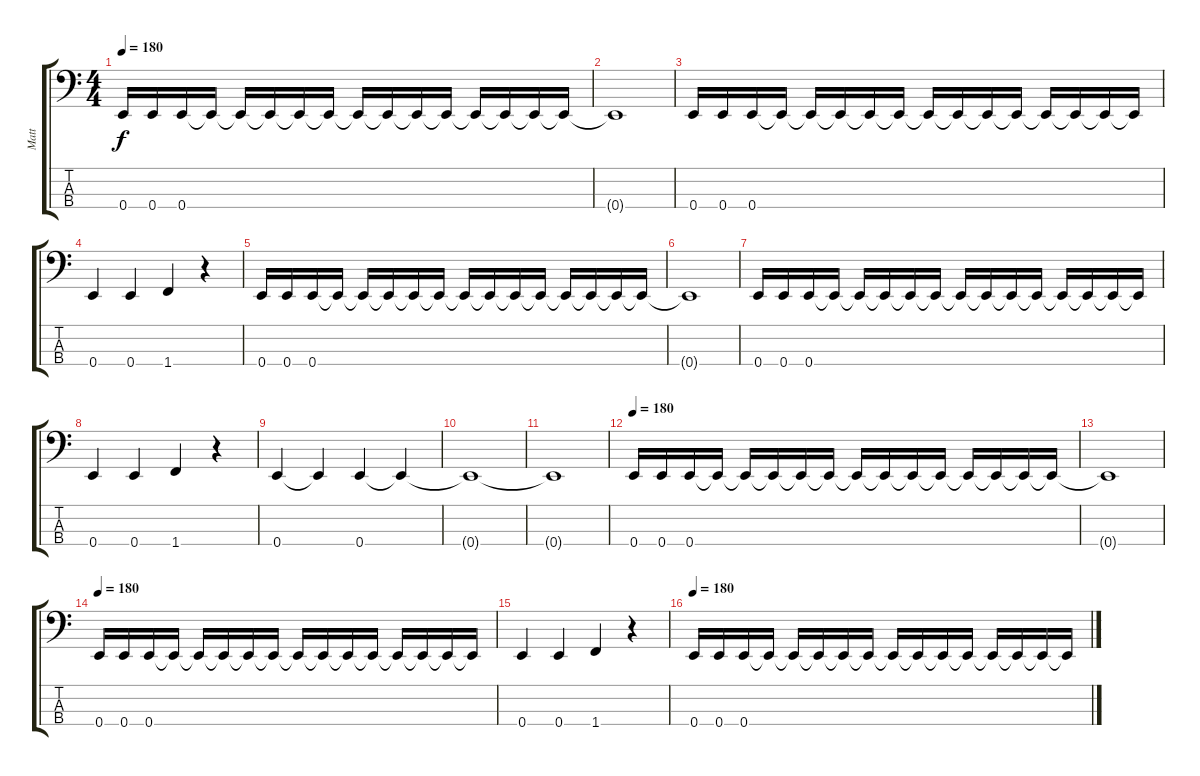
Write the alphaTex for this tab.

\track ("Matt" "Matt") {instrument electricbassfinger}
\staff {score tabs}
\tuning (Eb2 D2 A1 E1) {hide}
\ts (4 4)
\tempo 180
\clef f4
\ks c
0.4.16{dy f} 0.4.16 0.4.16 0.4{t}.16 0.4{t}.16 0.4{t}.16 0.4{t}.16 0.4{t}.16 0.4{t}.16 0.4{t}.16 0.4{t}.16 0.4{t}.16 0.4{t}.16 0.4{t}.16 0.4{t}.16 0.4{t}.16 |
0.4{t}.1 |
0.4.16 0.4.16 0.4.16 0.4{t}.16 0.4{t}.16 0.4{t}.16 0.4{t}.16 0.4{t}.16 0.4{t}.16 0.4{t}.16 0.4{t}.16 0.4{t}.16 0.4{t}.16 0.4{t}.16 0.4{t}.16 0.4{t}.16 |
0.4.4 0.4.4 1.4.4 r.4 |
0.4.16 0.4.16 0.4.16 0.4{t}.16 0.4{t}.16 0.4{t}.16 0.4{t}.16 0.4{t}.16 0.4{t}.16 0.4{t}.16 0.4{t}.16 0.4{t}.16 0.4{t}.16 0.4{t}.16 0.4{t}.16 0.4{t}.16 |
0.4{t}.1 |
0.4.16 0.4.16 0.4.16 0.4{t}.16 0.4{t}.16 0.4{t}.16 0.4{t}.16 0.4{t}.16 0.4{t}.16 0.4{t}.16 0.4{t}.16 0.4{t}.16 0.4{t}.16 0.4{t}.16 0.4{t}.16 0.4{t}.16 |
0.4.4 0.4.4 1.4.4 r.4 |
0.4.4 0.4{t}.4 0.4.4 0.4{t}.4 |
0.4{t}.1 |
0.4{t}.1 |
\tempo 180
0.4.16 0.4.16 0.4.16 0.4{t}.16 0.4{t}.16 0.4{t}.16 0.4{t}.16 0.4{t}.16 0.4{t}.16 0.4{t}.16 0.4{t}.16 0.4{t}.16 0.4{t}.16 0.4{t}.16 0.4{t}.16 0.4{t}.16 |
0.4{t}.1 |
\tempo 180
0.4.16 0.4.16 0.4.16 0.4{t}.16 0.4{t}.16 0.4{t}.16 0.4{t}.16 0.4{t}.16 0.4{t}.16 0.4{t}.16 0.4{t}.16 0.4{t}.16 0.4{t}.16 0.4{t}.16 0.4{t}.16 0.4{t}.16 |
0.4.4 0.4.4 1.4.4 r.4 |
\tempo 180
0.4.16 0.4.16 0.4.16 0.4{t}.16 0.4{t}.16 0.4{t}.16 0.4{t}.16 0.4{t}.16 0.4{t}.16 0.4{t}.16 0.4{t}.16 0.4{t}.16 0.4{t}.16 0.4{t}.16 0.4{t}.16 0.4{t}.16
